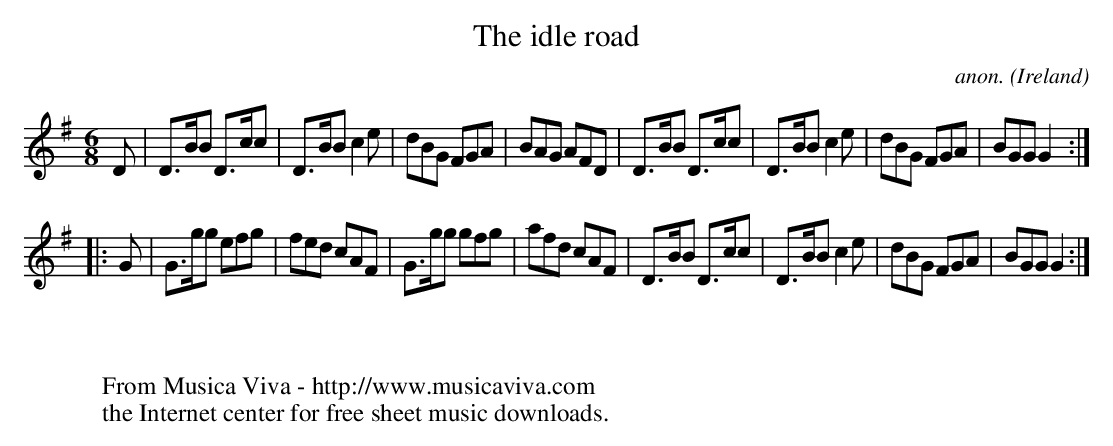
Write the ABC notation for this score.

X:1
T:The idle road
C:anon.
O:Ireland
M:6/8
L:1/8
K:G
D|D>BB D>cc|D>BB c2e|dBG FGA|BAG AFD|D>BB D>cc|D>BB c2e|dBG FGA|BGG G2:|
|:G|G>gg efg|fed cAF|G>gg gfg|afd cAF|D>BB D>cc|D>BB c2e|dBG FGA|BGG G2:|
W:
W:
W: From Musica Viva - http://www.musicaviva.com
W: the Internet center for free sheet music downloads.
